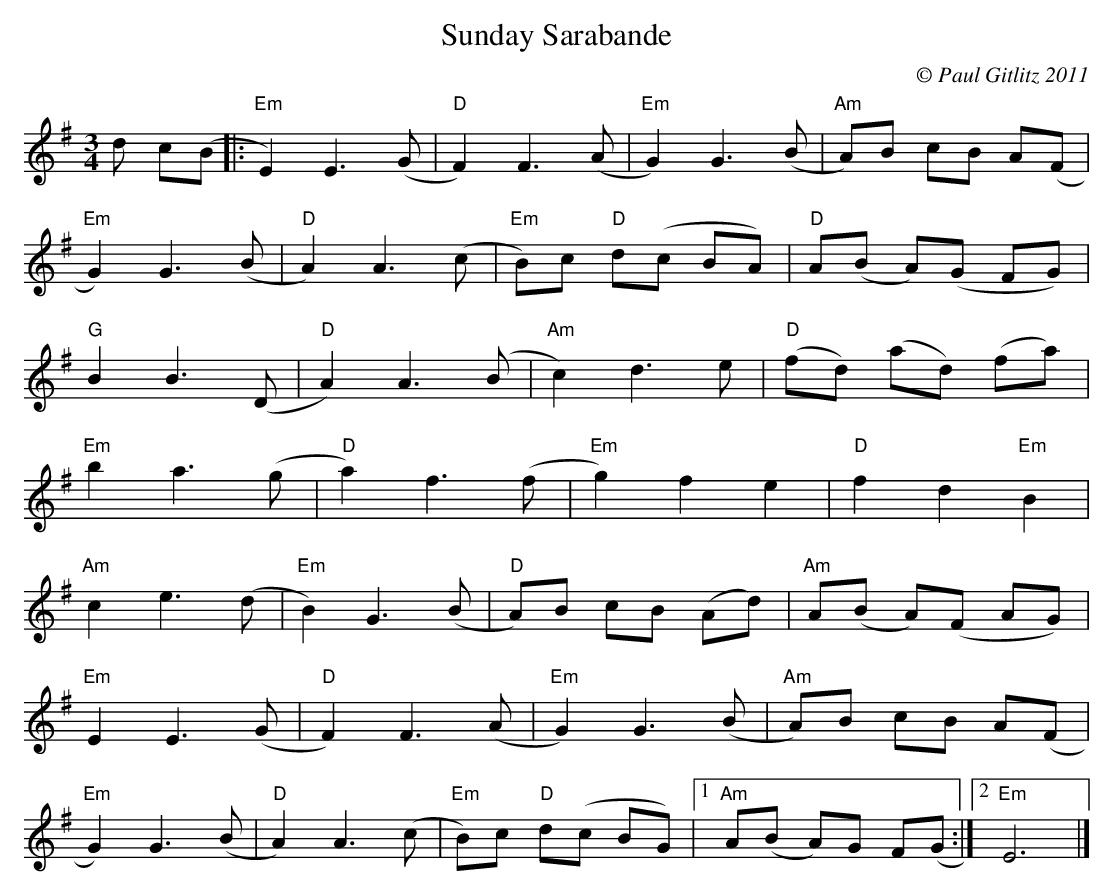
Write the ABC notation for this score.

X:1
T:Sunday Sarabande
M:3/4
C:© Paul Gitlitz 2011
K:Em
d c(B|:"Em"E2)E3(G|"D"F2)F3(A|"Em"G2)G3(B|"Am"A)B cB A(F|!
"Em"G2)G3(B|"D"A2)A3(c|"Em"B)c "D"d(c BA)|"D"A(B A)(G FG)|!
"G"B2B3(D|"D"A2)A3(B|"Am"c2)d3e|"D"(fd) (ad) (fa)|!
"Em"b2a3(g|"D"a2)f3(f|"Em"g2) f2 e2|"D"f2 d2"Em"B2|!
"Am"c2e3(d|"Em"B2)G3(B|"D"A)B cB (Ad)|"Am"A(B A)(F AG)|!
"Em"E2E3(G|"D"F2)F3(A|"Em"G2)G3(B|"Am"A)B cB A(F|!
"Em"G2)G3(B|"D"A2)A3(c|"Em"B)c "D"d(c BG)|1"Am"A(B A)G F(G:|2"Em"E6|]
